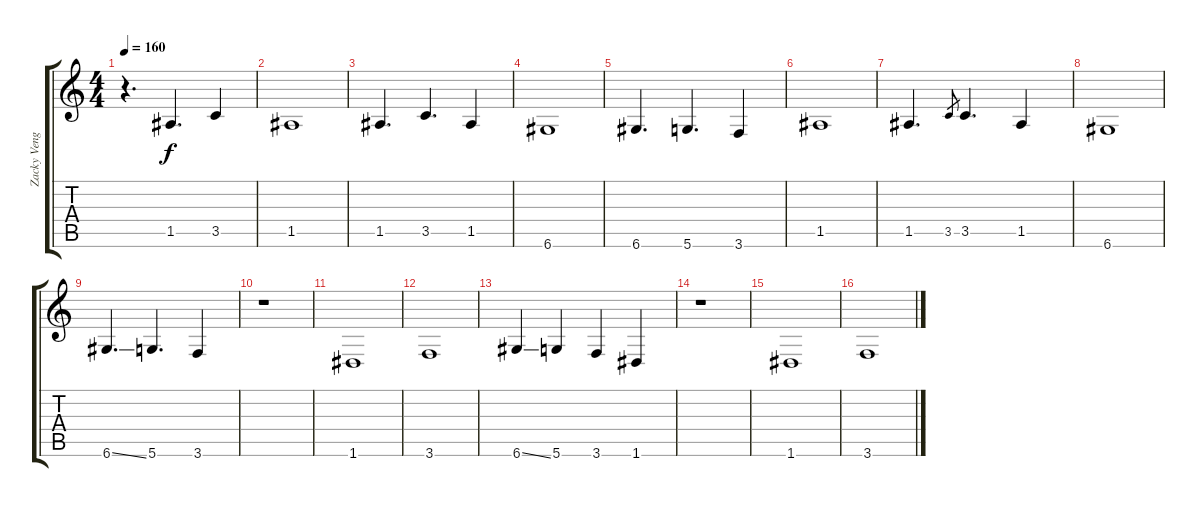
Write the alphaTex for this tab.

\track ("Zacky Vengeance Acoustic" "Zacky Veng") {instrument acousticguitarsteel}
\staff {score tabs}
\tuning (E4 B3 G3 D3 A2 D2) {hide}
\ts (4 4)
\tempo 160
\clef g2
\ks c
r.4{d dy f} 1.5.4{d} 3.5.4 |
1.5.1 |
1.5.4{d} 3.5.4{d} 1.5.4 |
6.6.1 |
6.6.4{d} 5.6.4{d} 3.6.4 |
1.5.1 |
1.5.4{d} 3.5.8{gr} 3.5.4{d} 1.5.4 |
6.6.1 |
6.6{ss}.4{d} 5.6.4{d} 3.6.4 |
r.1 |
1.6.1 |
3.6.1 |
6.6{ss}.4 5.6.4 3.6.4 1.6.4 |
r.1 |
1.6.1 |
3.6.1
